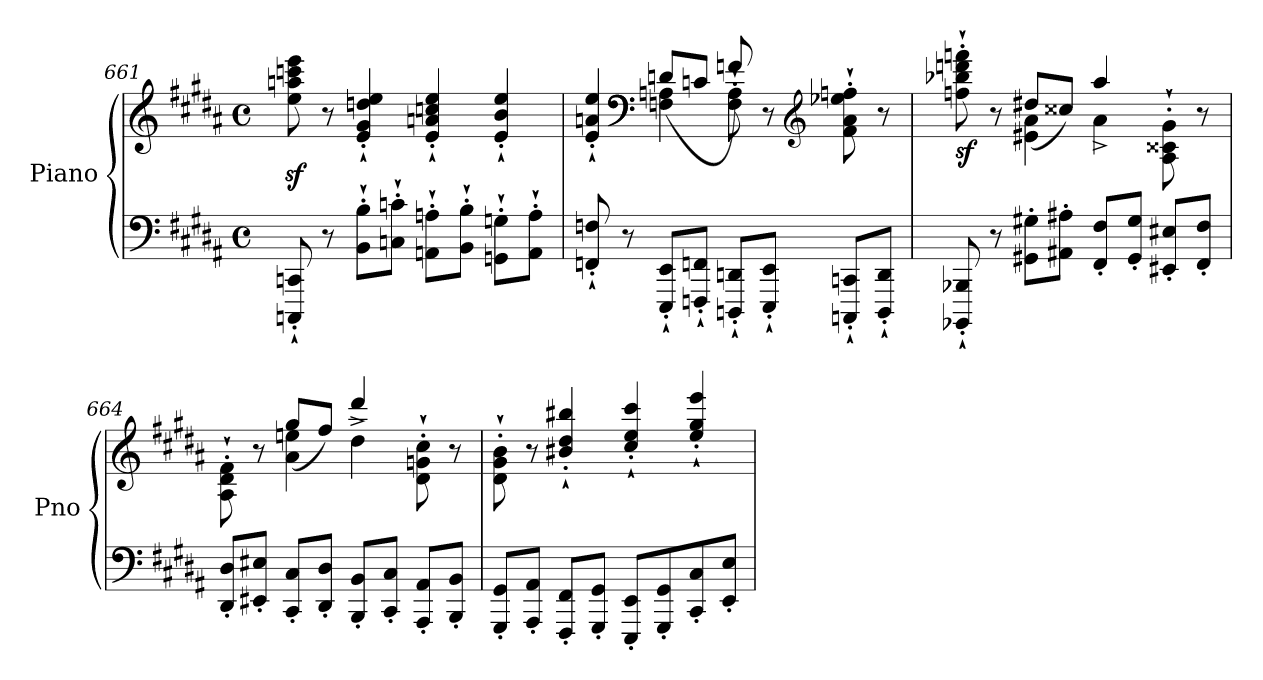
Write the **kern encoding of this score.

**kern	**kern	**dynam
*part1	*part1	*part1
*staff2	*staff1	*staff1/2
*I"Piano	*	*
*I'Pno	*	*
*clefF4	*clefG2	*
*k[f#c#g#d#a#]	*k[f#c#g#d#a#]	*
*M4/4	*M4/4	*
*met(c)	*met(c)	*
=661	=661	=661
8CCCn/'` 8CCn/'`	8ee\z< 8aan\z< 8cccn\z< 8eee\z<	.
8r	8r	.
8BB\'` 8B\'`L	4e/'` 4g#/'` 4ddn/'` 4ee/'`	.
8Cn\'` 8cn\'`J	.	.
8AAn\'` 8An\'`L	4e/'` 4an/'` 4ccn/'` 4ee/'`	.
8BB\'` 8B\'`J	.	.
8GGn\'` 8Gn\'`L	4e/'` 4b/'` 4ee/'`	.
8AA\'` 8A\'`J	.	.
=662	=662	=662
*	*^	*
8FFn/'` 8Fn/'`	4e/'` 4an/'` 4ee/'`	4ryy	.
8r	.	.	.
*	*clefF4	*	*
8EEE/'` 8EE/'`L	4Fn\ 4An\	(8dn/L	.
8FFFn/'` 8FFn/'`J	.	8cn/J	.
8DDDn/'` 8DDn/'`L	8F\'` 8A\'`	8fn/)	.
8EEE/'` 8EE/'`J	8r	4.ryy	.
*	*clefG2	*	*
8CCCn/'` 8CCn/'`L	8f\'` 8a\'` 8ee-X\'` 8ffn\'`	.	.
8DDD/'` 8DD/'`J	8r	.	.
!!LO:LB:g=z	!!
=663	=663	=663	=663
!	!	!	!LO:DY:b
8BBBB-X/'` 8BBB-X/'`	8ffn\'` 8bb-X\'` 8dddn\'` 8fffn\'`	4ryy	sf
8r	8r	.	.
8GG#X\' 8G#X\'L	4e#X\ 4a#\	(8dd#X/L	.
8AA#X\' 8A#X\'J	.	8cc##X/J)	.
8FF#/' 8F#/'L	4a#\	4aa#^/	.
8GG#/' 8G#/'J	.	.	.
8EE#X/' 8E#X/'L	8A#\'` 8c##X\'` 8g#\'`	4ryy	.
8FF#/' 8F#/'J	8r	.	.
=664	=664	=664	=664
8DD#/' 8D#/'L	8A#\'` 8d#\'` 8f#\'`	4ryy	.
8EE#X/' 8E#X/'J	8r	.	.
8CC#/' 8C#/'L	4a#\ 4een\	(8gg#/L	.
8DD#/' 8D#/'J	.	8ff#/J)	.
8BBB/' 8BB/'L	4dd#^\	4ddd#/	.
8CC#/' 8C#/'J	.	.	.
8AAA#/' 8AA#/'L	8d#\'` 8gn\'` 8cc#\'`	4ryy	.
8BBB/' 8BB/'J	8r	.	.
*	*v	*v	*
=665	=665	=665
8GGG#/' 8GG#/'L	8d#\'` 8g#\'` 8b\'`	.
8AAA#/' 8AA#/'J	8r	.
8FFF#/' 8FF#/'L	4b#X/'` 4dd#/'` 4bb#X/'`	.
8GGG#/' 8GG#/'J	.	.
8EEE/' 8EE/'L	4cc#/'` 4ee/'` 4ccc#/'`	.
8GGG#/' 8GG#/'	.	.
8CC#/' 8C#/'	4ee/'` 4gg#/'` 4eee/'`	.
8EE/' 8E/'J	.	.
=	=	=
*-	*-	*-
